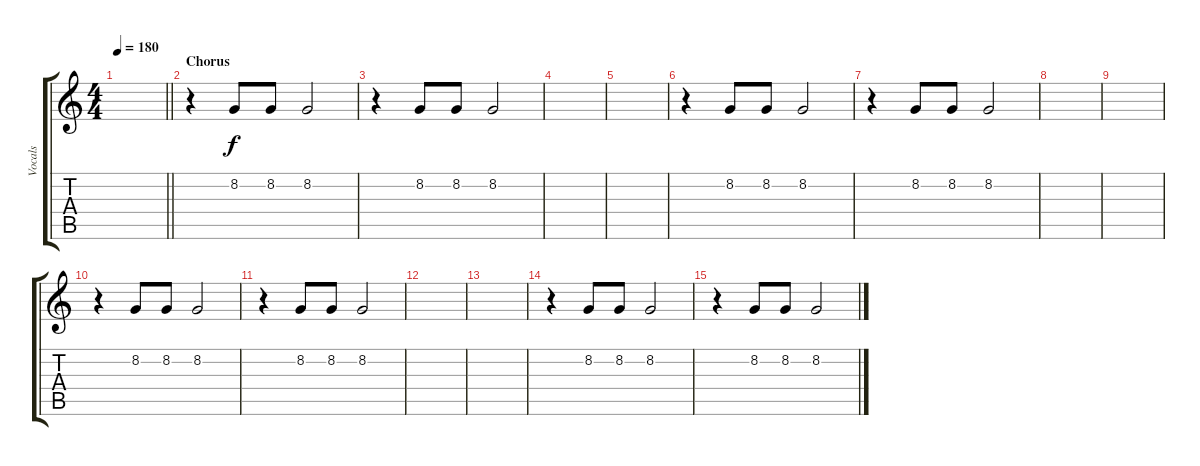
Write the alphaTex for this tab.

\track ("Vocals" "Vocals") {instrument lead1square}
\staff {score tabs}
\tuning (E4 B3 G3 D3 A2 E2) {hide}
\ts (4 4)
\tempo 180
\clef g2
\barLineRight lightlight
\ks c
|
\section ("" "Chorus")
r.4 8.2.8 8.2.8 8.2.2 |
r.4 8.2.8 8.2.8 8.2.2 |
|
|
r.4 8.2.8 8.2.8 8.2.2 |
r.4 8.2.8 8.2.8 8.2.2 |
|
|
r.4 8.2.8 8.2.8 8.2.2 |
r.4 8.2.8 8.2.8 8.2.2 |
|
|
r.4 8.2.8 8.2.8 8.2.2 |
r.4 8.2.8 8.2.8 8.2.2
